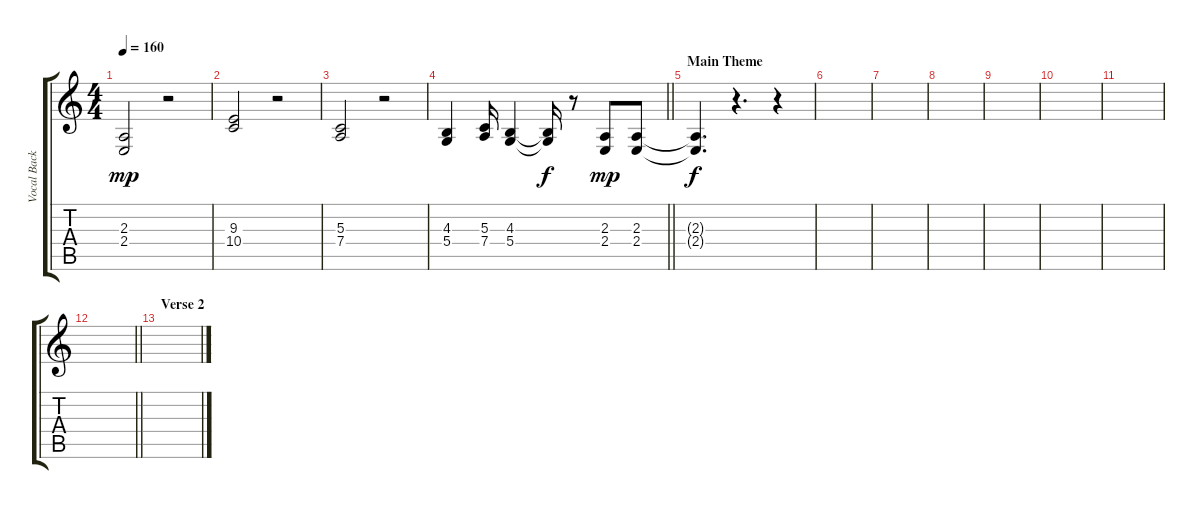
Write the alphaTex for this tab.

\track ("Vocal Back" "Vocal Back") {instrument lead1square}
\staff {score tabs}
\tuning (E4 B3 G3 D3 A2 E2) {hide}
\ts (4 4)
\tempo 160
\clef g2
\ks c
(2.3 2.4).2{dy mp} r.2 |
(9.3 10.4).2 r.2 |
(5.3 7.4).2 r.2 |
\barLineRight lightlight
(4.3 5.4).4 (5.3 7.4).16 (4.3 5.4).4 (4.3{t} 5.4{t}).16{dy f} r.8 (2.3 2.4).8{dy mp} (2.3 2.4).8 |
\section ("" "Main Theme")
(2.3{t} 2.4{t}).4{d dy f} r.4{d} r.4 |
|
|
|
|
|
|
\barLineRight lightlight
|
\section ("" "Verse 2")
